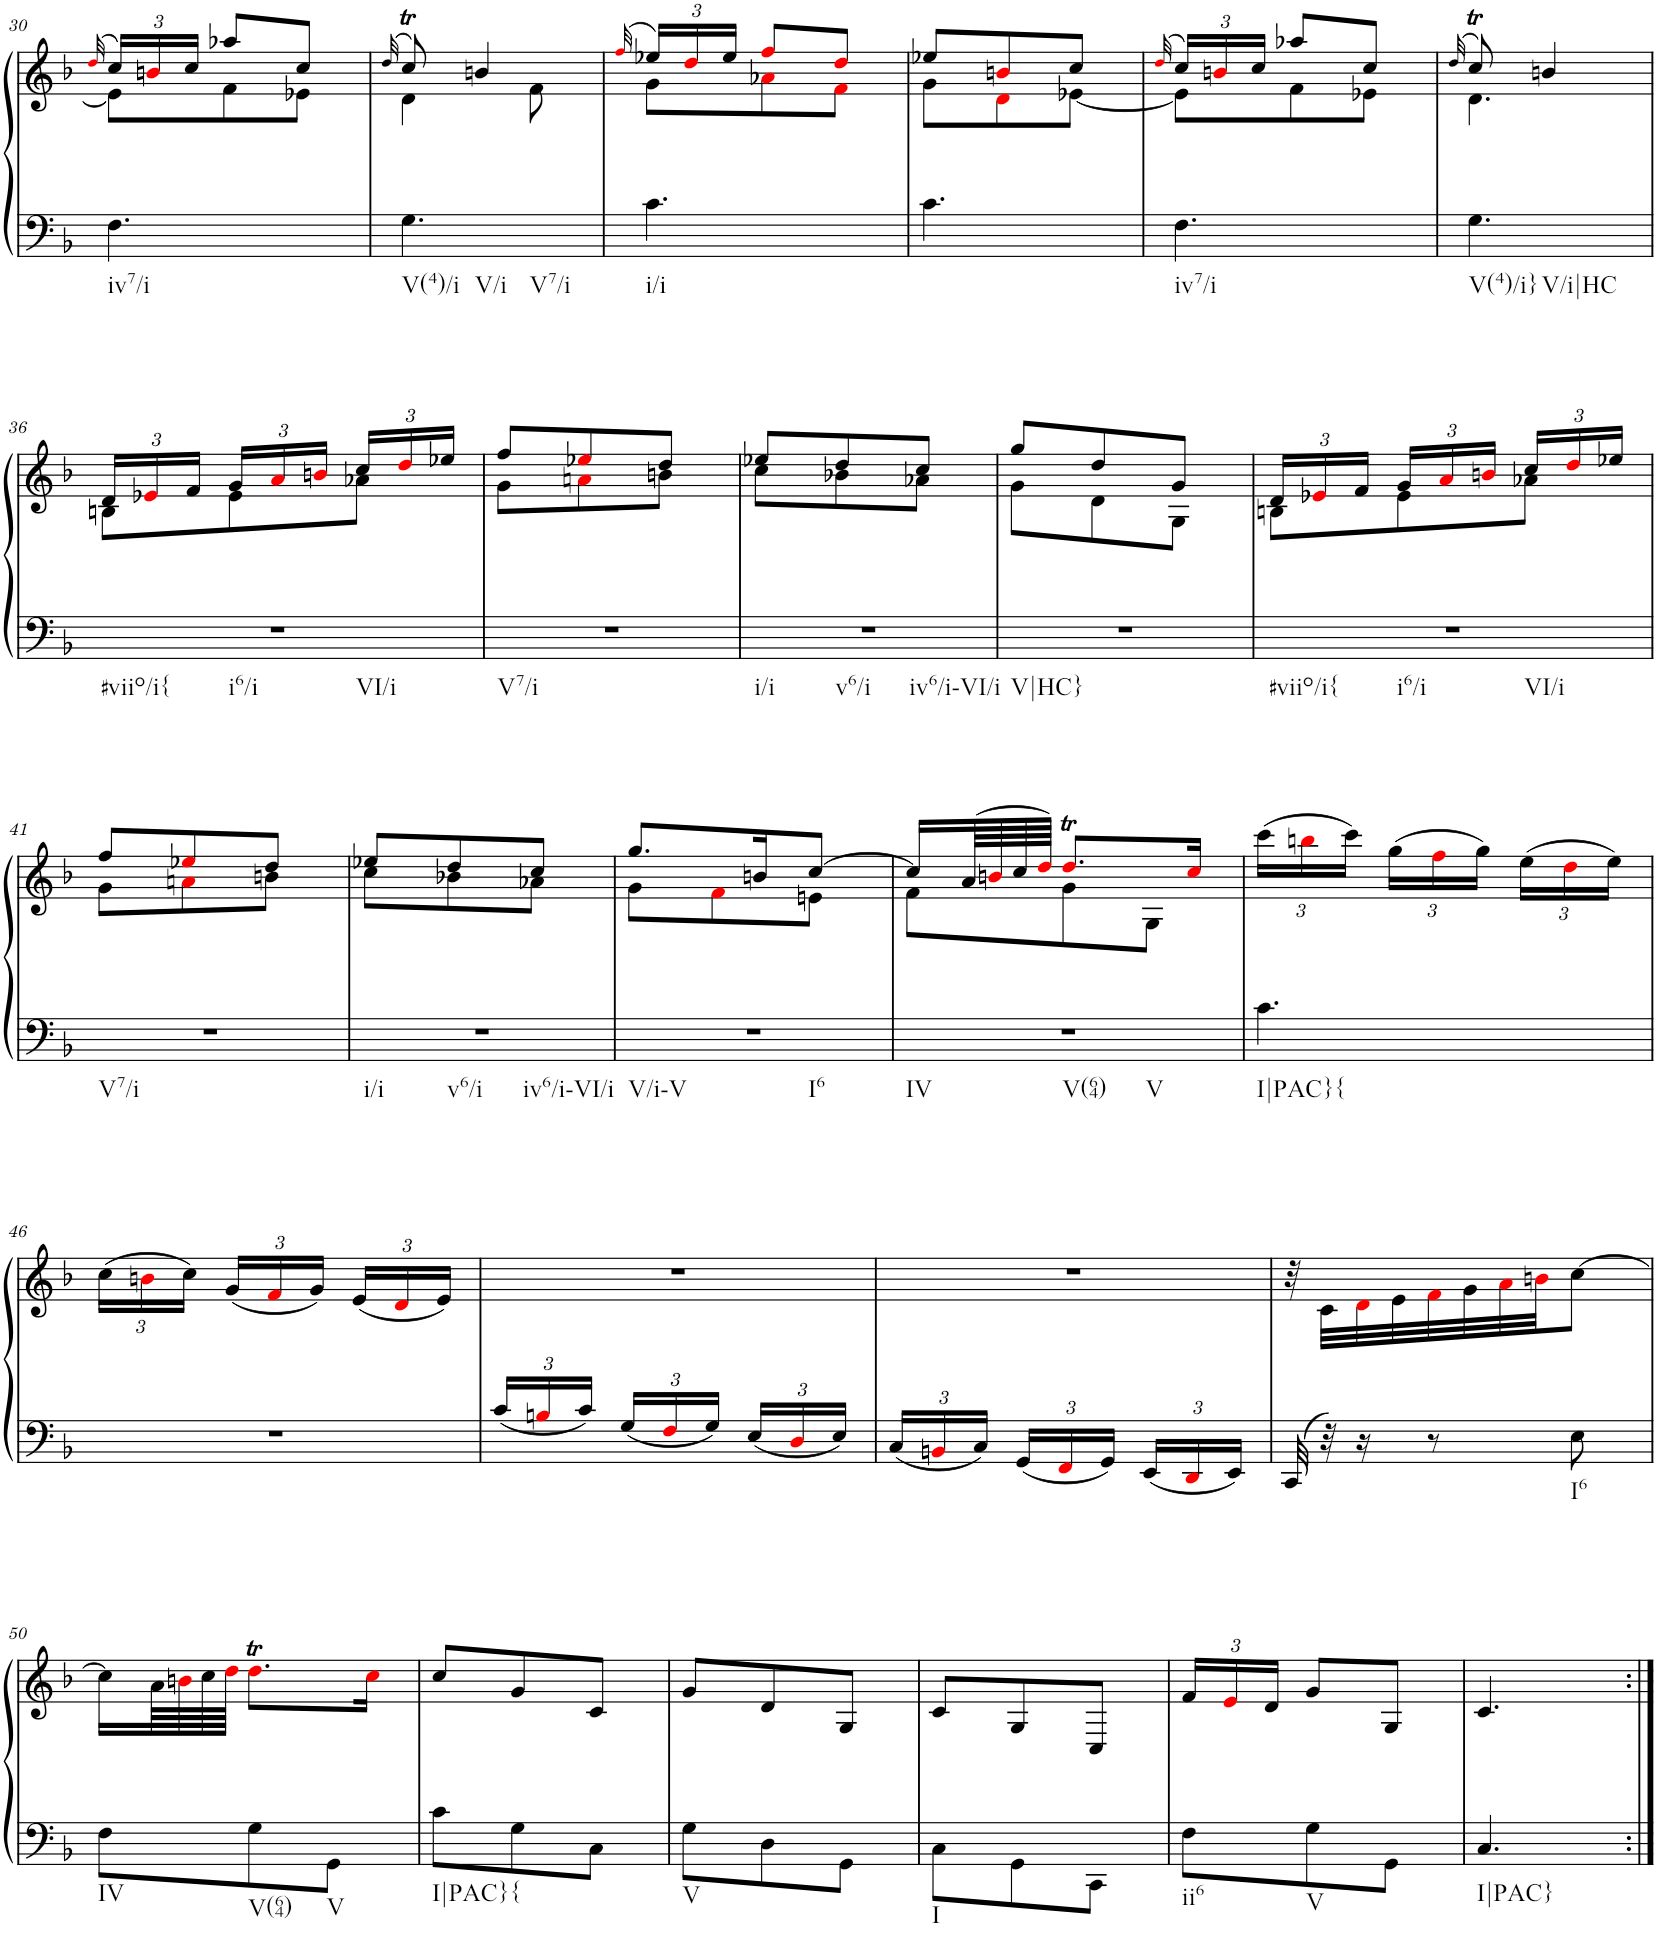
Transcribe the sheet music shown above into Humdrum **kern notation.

**kern	**kern
*part1	*part1
*staff2	*staff1
*I"Piano	*
*I'Pno.	*
!!LO:PB:g=z
*clefF4	*clefG2
*k[b-]	*k[b-]
*M3/8	*M3/8
=30	=30
.	(32qddi/
*	*Xbrackettup
*	*^
!LO:TX:b:t=iv7/i	!	!
4.F\	24cc/LL)	8e-\L]
.	24bni/	.
.	24cc/JJ	.
.	8aa-X/L	8f\
.	8cc/J	8e-X\J
=31	=31	=31
.	(32qdd/	.
!LO:TX:b:t=V(4)/i	!	!
!LO:TX:b:t=V/i	!	!
!LO:TX:b:t=V7/i	!	!
4.G\	8ccT/)	4d\
.	4bn/	.
.	.	8f\
=32	=32	=32
.	(32qffi/	.
!LO:TX:b:t=i/i	!	!
4.c\	24ee-X/LL)	8g\L
.	24ddi/	.
.	24ee-/JJ	.
.	8ffi/L	8a-Xi\
.	8ddi/J	8fi\J
=33	=33	=33
4.c\	8ee-X/L	8g\L
.	8bni/	8di\
.	8cc/J	[8e-X\J
=34	=34	=34
.	(32qddi/	.
!LO:TX:b:t=iv7/i	!	!
4.F\	24cc/LL)	8e-\L]
.	24bni/	.
.	24cc/JJ	.
.	8aa-X/L	8f\
.	8cc/J	8e-X\J
=35	=35	=35
.	(32qdd/	.
!LO:TX:b:t=V(4)/i}	!	!
!LO:TX:b:t=V/i|HC	!	!
4.G\	8ccT/)	4.d\
.	4bn/	.
!!LO:LB:g=z	!!
=36	=36	=36
!LO:TX:b:t=#viio/i{	!	!
!LO:TX:b:t=i6/i	!	!
!LO:TX:b:t=VI/i	!	!
4.r	24d/LL	8Bn\L
.	24e-Xi/	.
.	24f/JJ	.
.	24g/LL	8e-\
.	24ai/	.
.	24bni/JJ	.
.	24cc/LL	8a-X\J
.	24ddi/	.
.	24ee-X/JJ	.
=37	=37	=37
!LO:TX:b:t=V7/i	!	!
4.r	8ff/L	8g\L
.	8ee-Xi/	8ani\
.	8dd/J	8bn\J
=38	=38	=38
!LO:TX:b:t=i/i	!	!
!LO:TX:b:t=v6/i	!	!
!LO:TX:b:t=iv6/i-VI/i	!	!
4.r	8ee-X/L	8cc\L
.	8dd/	8b-X\
.	8cc/J	8a-X\J
=39	=39	=39
!LO:TX:b:t=V|HC}	!	!
4.r	8gg/L	8g\L
.	8dd/	8d\
.	8g/J	8G\J
=40	=40	=40
!LO:TX:b:t=#viio/i{	!	!
!LO:TX:b:t=i6/i	!	!
!LO:TX:b:t=VI/i	!	!
4.r	24d/LL	8Bn\L
.	24e-Xi/	.
.	24f/JJ	.
.	24g/LL	8e-\
.	24ai/	.
.	24bni/JJ	.
.	24cc/LL	8a-X\J
.	24ddi/	.
.	24ee-X/JJ	.
!!LO:LB:g=z	!!
=41	=41	=41
!LO:TX:b:t=V7/i	!	!
4.r	8ff/L	8g\L
.	8ee-Xi/	8ani\
.	8dd/J	8bn\J
=42	=42	=42
!LO:TX:b:t=i/i	!	!
!LO:TX:b:t=v6/i	!	!
!LO:TX:b:t=iv6/i-VI/i	!	!
4.r	8ee-X/L	8cc\L
.	8dd/	8b-X\
.	8cc/J	8a-X\J
=43	=43	=43
!LO:TX:b:t=V/i-V	!	!
!LO:TX:b:t=I6	!	!
4.r	8.gg/L	8g\L
.	.	8fi\
.	16bn/K	.
.	[8cc/J	8en\J
=44	=44	=44
!LO:TX:b:t=IV	!	!
!LO:TX:b:t=V(64)	!	!
!LO:TX:b:t=V	!	!
4.r	16cc/LL]	8f\L
.	(64a/LL	.
.	64bni/	.
.	64cc/	.
.	64ddi/JJJJ)	.
.	8.ddTi/L	8g\
.	.	8G\J
.	16cci/Jk	.
*	*v	*v
=45	=45
!LO:TX:b:t=I|PAC}{	!
4.c\	(24ccc\LL
.	24bbni\
.	24ccc\JJ)
.	(24gg\LL
.	24ffi\
.	24gg\JJ)
.	(24ee\LL
.	24ddi\
.	24ee\JJ)
!!LO:LB:g=z
=46	=46
4.r	(24cc\LL
.	24bni\
.	24cc\JJ)
.	(24g/LL
.	24fi/
.	24g/JJ)
.	(24e/LL
.	24di/
.	24e/JJ)
=47	=47
*Xbrackettup	*
24c/LL	4.r
24Bni/	.
24c/JJ	.
24G/LL	.
24Fi/	.
24G/JJ	.
24E/LL	.
24Di/	.
24E/JJ	.
=48	=48
24C/LL	4.r
24BBni/	.
24C/JJ	.
24GG/LL	.
24FFi/	.
24GG/JJ	.
24EE/LL	.
24DDi/	.
24EE/JJ	.
=49	=49
32CC/	32r
32r	32c\LLL
16r	32di\
.	32e\
8r	32fi\
.	32g\
.	32ai\
.	32bni\JJ
!LO:TX:b:t=I6	!
8E\	[8cc\J
!!LO:LB:g=z
=50	=50
!LO:TX:b:t=IV	!
8F\L	16cc\LL]
.	64a\LL
.	64bni\
.	64cc\
.	64ddi\JJJJ
!LO:TX:b:t=V(64)	!
8G\	8.ddTi\L
!LO:TX:b:t=V	!
8GG\J	.
.	16cci\Jk
=51	=51
!LO:TX:b:t=I|PAC}{	!
8c\L	8cc/L
8G\	8g/
8C\J	8c/J
=52	=52
!LO:TX:b:t=V	!
8G\L	8g/L
8D\	8d/
8GG\J	8G/J
=53	=53
!LO:TX:b:t=I	!
8C\L	8c/L
8GG\	8G/
8CC\J	8C/J
=54	=54
!LO:TX:b:t=ii6	!
8F\L	24f/LL
.	24ei/
.	24d/JJ
!LO:TX:b:t=V	!
8G\	8g/L
8GG\J	8G/J
=55	=55
!LO:TX:b:t=I|PAC}	!
4.C/	4.c/
=:|!	=:|!
*-	*-
